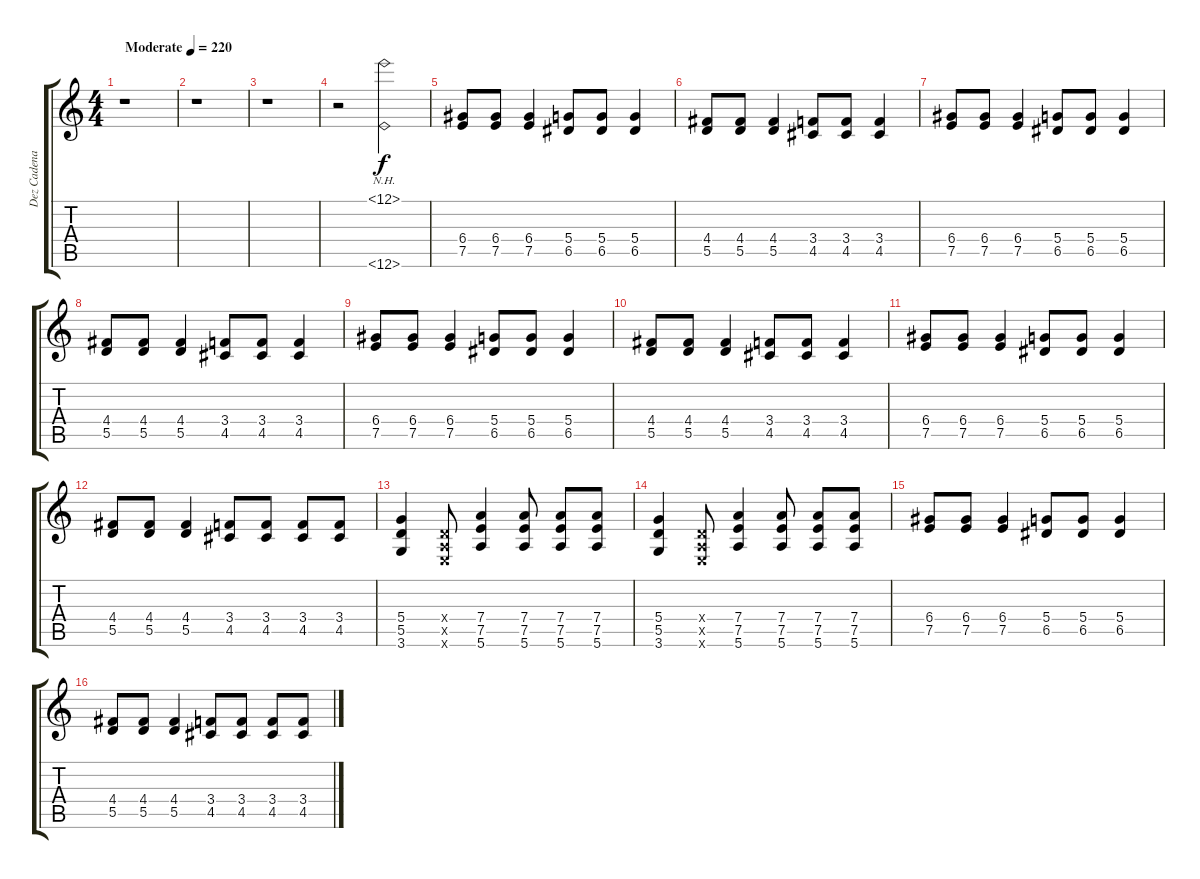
\track ("Dez Cadena" "Dez Cadena") {instrument distortionguitar}
\staff {score tabs}
\tuning (E4 B3 G3 D3 A2 E2) {hide}
\ts (4 4)
\tempo (220 "Moderate")
\clef g2
\ks c
r.1{dy f instrument distortionguitar} |
r.1 |
r.1 |
r.2 (12.1{nh} 0.6{nh}).2 |
(6.4 7.5).8 (6.4 7.5).8 (6.4 7.5).4 (5.4 6.5).8 (5.4 6.5).8 (5.4 6.5).4 |
(4.4 5.5).8 (4.4 5.5).8 (4.4 5.5).4 (3.4 4.5).8 (3.4 4.5).8 (3.4 4.5).4 |
(6.4 7.5).8 (6.4 7.5).8 (6.4 7.5).4 (5.4 6.5).8 (5.4 6.5).8 (5.4 6.5).4 |
(4.4 5.5).8 (4.4 5.5).8 (4.4 5.5).4 (3.4 4.5).8 (3.4 4.5).8 (3.4 4.5).4 |
(6.4 7.5).8 (6.4 7.5).8 (6.4 7.5).4 (5.4 6.5).8 (5.4 6.5).8 (5.4 6.5).4 |
(4.4 5.5).8 (4.4 5.5).8 (4.4 5.5).4 (3.4 4.5).8 (3.4 4.5).8 (3.4 4.5).4 |
(6.4 7.5).8 (6.4 7.5).8 (6.4 7.5).4 (5.4 6.5).8 (5.4 6.5).8 (5.4 6.5).4 |
(4.4 5.5).8 (4.4 5.5).8 (4.4 5.5).4 (3.4 4.5).8 (3.4 4.5).8 (3.4 4.5).8 (3.4 4.5).8 |
(5.4 5.5 3.6).4 (0.4{x} 0.5{x} 0.6{x}).8 (7.4 7.5 5.6).4 (7.4 7.5 5.6).8 (7.4 7.5 5.6).8 (7.4 7.5 5.6).8 |
(5.4 5.5 3.6).4 (0.4{x} 0.5{x} 0.6{x}).8 (7.4 7.5 5.6).4 (7.4 7.5 5.6).8 (7.4 7.5 5.6).8 (7.4 7.5 5.6).8 |
(6.4 7.5).8 (6.4 7.5).8 (6.4 7.5).4 (5.4 6.5).8 (5.4 6.5).8 (5.4 6.5).4 |
(4.4 5.5).8 (4.4 5.5).8 (4.4 5.5).4 (3.4 4.5).8 (3.4 4.5).8 (3.4 4.5).8 (3.4 4.5).8
